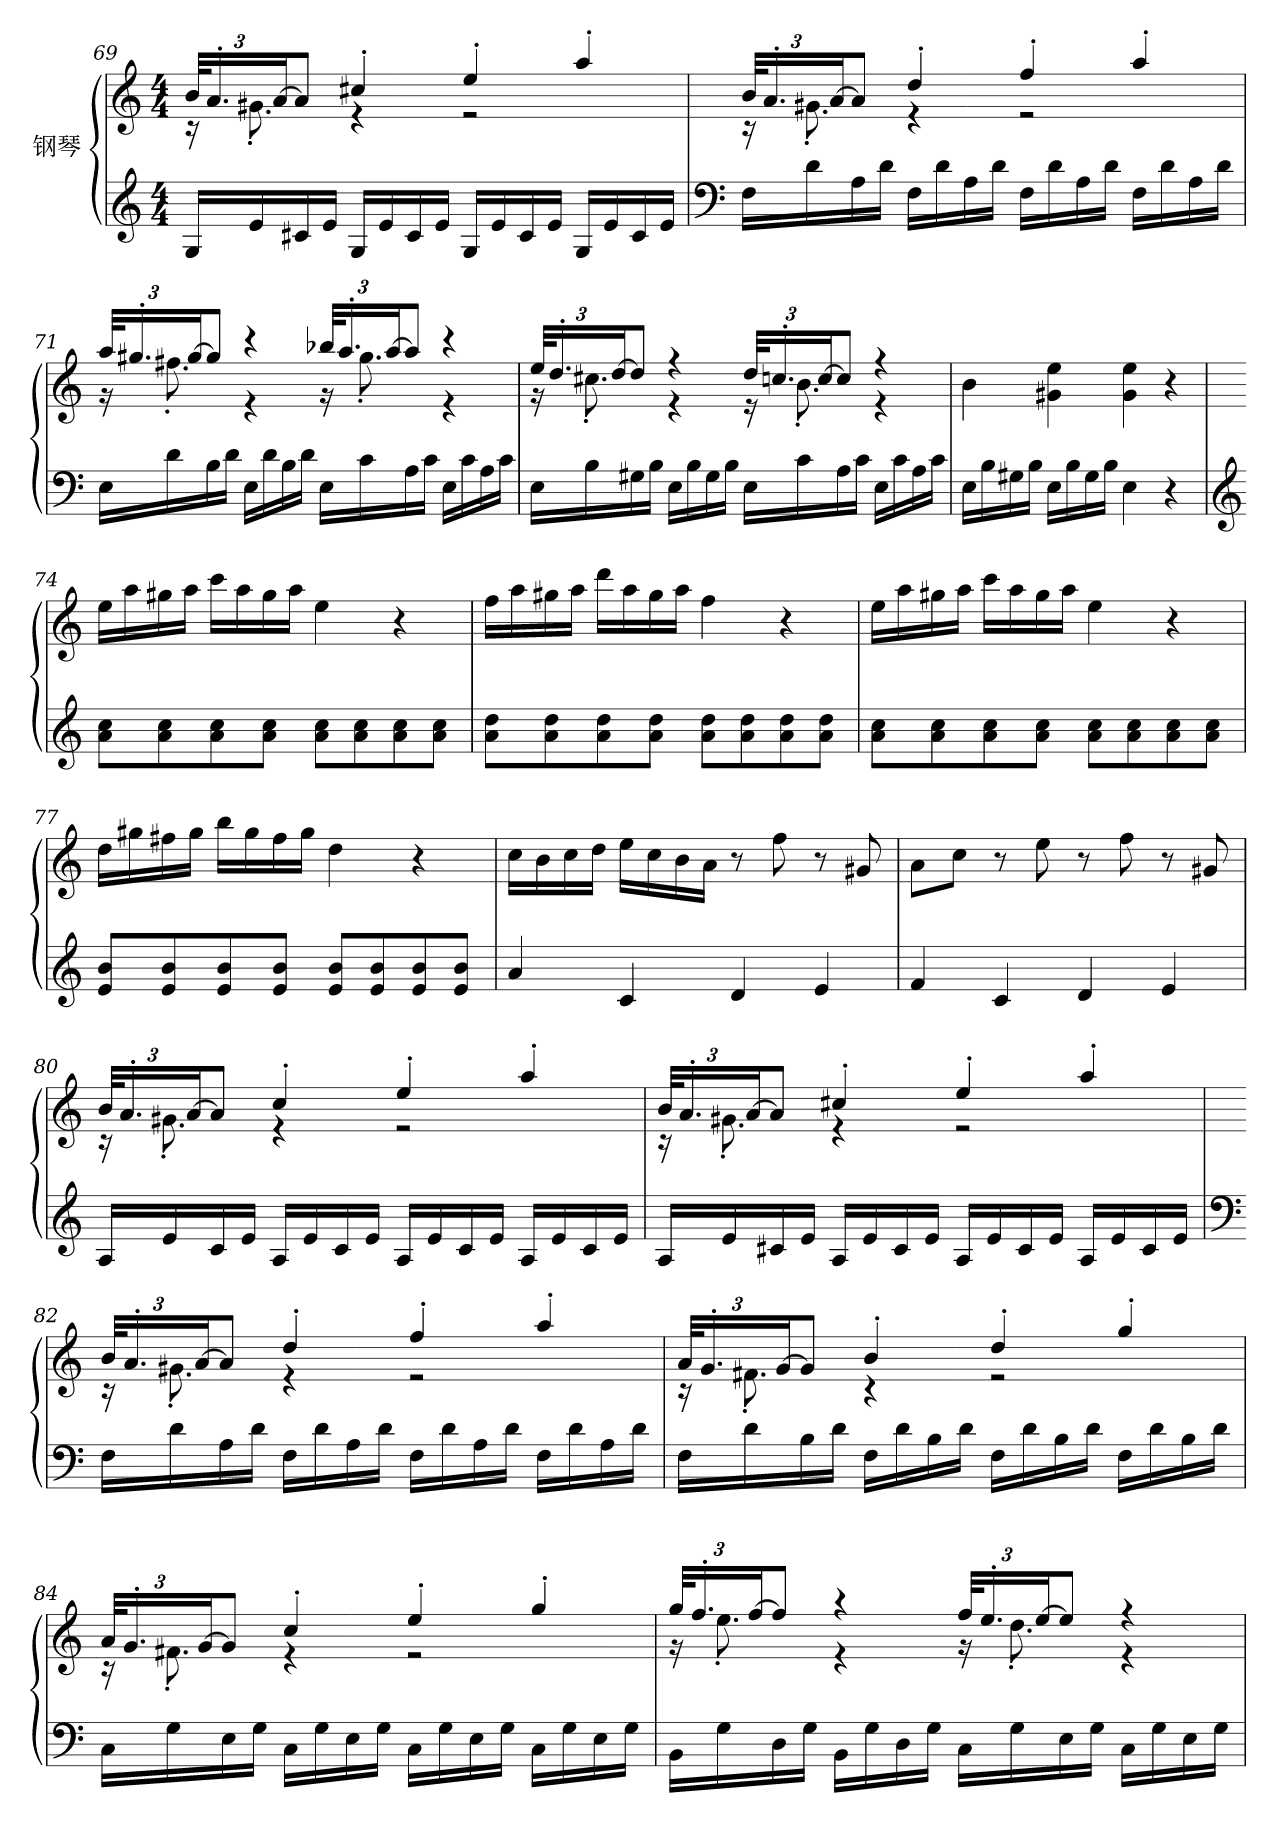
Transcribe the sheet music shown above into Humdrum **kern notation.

**kern	**kern
*part1	*part1
*staff2	*staff1
*I"钢琴	*
*clefG2	*clefG2
*k[]	*k[]
*M4/4	*M4/4
*	*Xbrackettup
=69	=69
*	*^
16G/LL	48b/KLL	16r
.	24.a'/	.
16e/	.	8.g#X'\
.	[24a/J	.
16c#X/	8a/J]	.
16e/JJ	.	.
16G/LL	4cc#X'/	4r
16e/	.	.
16c#/	.	.
16e/JJ	.	.
16G/LL	4ee'/	2r
16e/	.	.
16c#/	.	.
16e/JJ	.	.
16G/LL	4aa'/	.
16e/	.	.
16c#/	.	.
16e/JJ	.	.
!!LO:LB:g=z	!!
=70	=70	=70
*clefF4	*	*
16F\LL	48b/KLL	16r
.	24.a'/	.
16d\	.	8.g#X'\
.	[24a/J	.
16A\	8a/J]	.
16d\JJ	.	.
16F\LL	4dd'/	4r
16d\	.	.
16A\	.	.
16d\JJ	.	.
16F\LL	4ff'/	2r
16d\	.	.
16A\	.	.
16d\JJ	.	.
16F\LL	4aa'/	.
16d\	.	.
16A\	.	.
16d\JJ	.	.
=71	=71	=71
16E\LL	48aa/KLL	16r
.	24.gg#X'/	.
16d\	.	8.ff#X'\
.	[24gg#/J	.
16B\	8gg#/J]	.
16d\JJ	.	.
16E\LL	4r	4r
16d\	.	.
16B\	.	.
16d\JJ	.	.
16E\LL	48bb-X/KLL	16r
.	24.aa'/	.
16c\	.	8.gg#'\
.	[24aa/J	.
16A\	8aa/J]	.
16c\JJ	.	.
16E\LL	4r	4r
16c\	.	.
16A\	.	.
16c\JJ	.	.
!!LO:LB:g=z	!!
=72	=72	=72
16E\LL	48ee/KLL	16r
.	24.dd'/	.
16B\	.	8.cc#X'\
.	[24dd/J	.
16G#X\	8dd/J]	.
16B\JJ	.	.
16E\LL	4r	4r
16B\	.	.
16G#\	.	.
16B\JJ	.	.
16E\LL	48dd/KLL	16r
.	24.ccn'/	.
16c\	.	8.b'\
.	[24cc/J	.
16A\	8cc/J]	.
16c\JJ	.	.
16E\LL	4r	4r
16c\	.	.
16A\	.	.
16c\JJ	.	.
*	*v	*v
=73	=73
16E\LL	4b\
16B\	.
16G#X\	.
16B\JJ	.
16E\LL	4g#X\ 4ee\
16B\	.
16G#\	.
16B\JJ	.
4E\	4g#\ 4ee\
4r	4r
!!LO:LB:g=z
=74	=74
*clefG2	*
8a\ 8cc\L	16ee\LL
.	16aa\
8a\ 8cc\	16gg#X\
.	16aa\JJ
8a\ 8cc\	16ccc\LL
.	16aa\
8a\ 8cc\J	16gg#\
.	16aa\JJ
8a\ 8cc\L	4ee\
8a\ 8cc\	.
8a\ 8cc\	4r
8a\ 8cc\J	.
=75	=75
8a\ 8dd\L	16ff\LL
.	16aa\
8a\ 8dd\	16gg#X\
.	16aa\JJ
8a\ 8dd\	16ddd\LL
.	16aa\
8a\ 8dd\J	16gg#\
.	16aa\JJ
8a\ 8dd\L	4ff\
8a\ 8dd\	.
8a\ 8dd\	4r
8a\ 8dd\J	.
=76	=76
8a\ 8cc\L	16ee\LL
.	16aa\
8a\ 8cc\	16gg#X\
.	16aa\JJ
8a\ 8cc\	16ccc\LL
.	16aa\
8a\ 8cc\J	16gg#\
.	16aa\JJ
8a\ 8cc\L	4ee\
8a\ 8cc\	.
8a\ 8cc\	4r
8a\ 8cc\J	.
!!LO:LB:g=z
=77	=77
8e/ 8b/L	16dd\LL
.	16gg#X\
8e/ 8b/	16ff#X\
.	16gg#\JJ
8e/ 8b/	16bb\LL
.	16gg#\
8e/ 8b/J	16ff#\
.	16gg#\JJ
8e/ 8b/L	4dd\
8e/ 8b/	.
8e/ 8b/	4r
8e/ 8b/J	.
=78	=78
4a/	16cc\LL
.	16b\
.	16cc\
.	16dd\JJ
4c/	16ee\LL
.	16cc\
.	16b\
.	16a\JJ
4d/	8r
.	8ff\
4e/	8r
.	8g#X/
=79	=79
4f/	8a\L
.	8cc\J
4c/	8r
.	8ee\
4d/	8r
.	8ff\
4e/	8r
.	8g#X/
!!LO:LB:g=z
=80	=80
*	*^
16A/LL	48b/KLL	16r
.	24.a'/	.
16e/	.	8.g#X'\
.	[24a/J	.
16c/	8a/J]	.
16e/JJ	.	.
16A/LL	4cc'/	4r
16e/	.	.
16c/	.	.
16e/JJ	.	.
16A/LL	4ee'/	2r
16e/	.	.
16c/	.	.
16e/JJ	.	.
16A/LL	4aa'/	.
16e/	.	.
16c/	.	.
16e/JJ	.	.
=81	=81	=81
16A/LL	48b/KLL	16r
.	24.a'/	.
16e/	.	8.g#X'\
.	[24a/J	.
16c#X/	8a/J]	.
16e/JJ	.	.
16A/LL	4cc#X'/	4r
16e/	.	.
16c#/	.	.
16e/JJ	.	.
16A/LL	4ee'/	2r
16e/	.	.
16c#/	.	.
16e/JJ	.	.
16A/LL	4aa'/	.
16e/	.	.
16c#/	.	.
16e/JJ	.	.
!!LO:PB:g=z	!!
=82	=82	=82
*clefF4	*	*
16F\LL	48b/KLL	16r
.	24.a'/	.
16d\	.	8.g#X'\
.	[24a/J	.
16A\	8a/J]	.
16d\JJ	.	.
16F\LL	4dd'/	4r
16d\	.	.
16A\	.	.
16d\JJ	.	.
16F\LL	4ff'/	2r
16d\	.	.
16A\	.	.
16d\JJ	.	.
16F\LL	4aa'/	.
16d\	.	.
16A\	.	.
16d\JJ	.	.
=83	=83	=83
16F\LL	48a/KLL	16r
.	24.g'/	.
16d\	.	8.f#X'\
.	[24g/J	.
16B\	8g/J]	.
16d\JJ	.	.
16F\LL	4b'/	4r
16d\	.	.
16B\	.	.
16d\JJ	.	.
16F\LL	4dd'/	2r
16d\	.	.
16B\	.	.
16d\JJ	.	.
16F\LL	4gg'/	.
16d\	.	.
16B\	.	.
16d\JJ	.	.
!!LO:LB:g=z	!!
=84	=84	=84
16C\LL	48a/KLL	16r
.	24.g'/	.
16G\	.	8.f#X'\
.	[24g/J	.
16E\	8g/J]	.
16G\JJ	.	.
16C\LL	4cc'/	4r
16G\	.	.
16E\	.	.
16G\JJ	.	.
16C\LL	4ee'/	2r
16G\	.	.
16E\	.	.
16G\JJ	.	.
16C\LL	4gg'/	.
16G\	.	.
16E\	.	.
16G\JJ	.	.
=85	=85	=85
16BB\LL	48gg/KLL	16r
.	24.ff'/	.
16G\	.	8.ee'\
.	[24ff/J	.
16D\	8ff/J]	.
16G\JJ	.	.
16BB\LL	4r	4r
16G\	.	.
16D\	.	.
16G\JJ	.	.
16C\LL	48ff/KLL	16r
.	24.ee'/	.
16G\	.	8.dd'\
.	[24ee/J	.
16E\	8ee/J]	.
16G\JJ	.	.
16C\LL	4r	4r
16G\	.	.
16E\	.	.
16G\JJ	.	.
*	*v	*v
=	=
*-	*-
